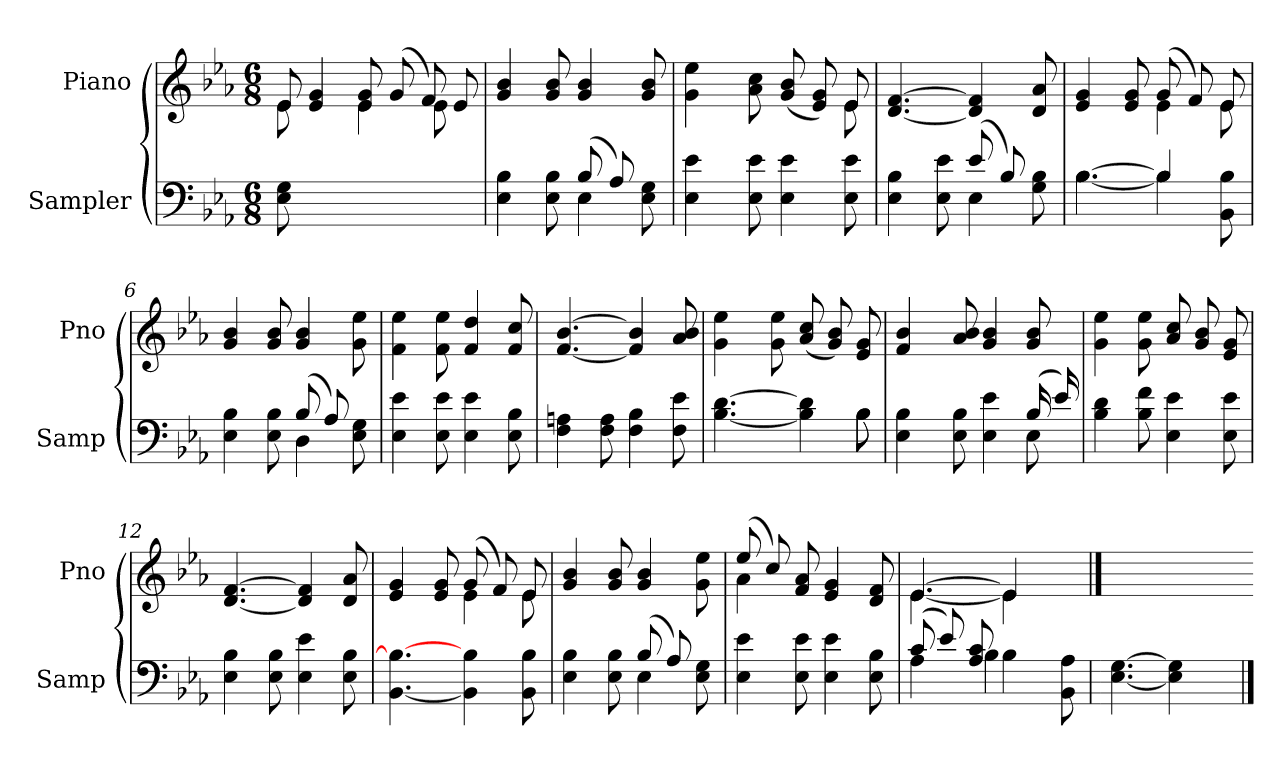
**kern	**kern
*part2	*part1
*staff2	*staff1
*I"Sampler	*I"Piano
*I'Samp	*I'Pno
*clefF4	*clefG2
*k[b-e-a-]	*k[b-e-a-]
*E-:	*E-:
*M6/8	*M6/8
=1	=1
*	*^
8E- 8G	8e-/	8e-
2.ryy	4e- 4g	4ryy
.	8e- 8g	4e-
.	(8g/	.
.	8f/)	8e-
.	8e-/	8ryy
*	*v	*v
=2	=2
*^	*
4E- 4B-	4.ryy	4g 4b-
8E- 8B-	.	8g 8b-
(8B-/	4E-	4g 4b-
8A-/)	.	.
8E- 8G	8ryy	8g 8b-
*v	*v	*
=3	=3
*	*^
4E- 4e-	4g 4ee-	8ryy
*	*v	*v
8E- 8e-	8a- 8cc
4E- 4e-	(8g/ 8b-/
.	8e-/ 8g/)
*	*^
8E- 8e-	8e-/	8e-
*	*v	*v
=4	=4
*^	*
4E- 4B-	4.ryy	[4.d [4.f
8E- 8e-	.	.
(8e-/	4E-	4d] 4f]
8B-/)	.	.
8G 8B-	8ryy	8d 8a-
=5	=5	=5
*	*	*^
[4.B-\	[4.B-	4e- 4g	4.ryy
.	.	8e- 8g	.
4B-/]	4B-]	(8g/	4e-
.	.	8f/)	.
8BB- 8B-	8ryy	8e-/	8e-
*	*	*v	*v
=6	=6	=6
4E- 4B-	4.ryy	4g 4b-
8E- 8B-	.	8g 8b-
(8B-/	4D	4g 4b-
8A-/)	.	.
8E- 8G	8ryy	8g 8ee-
*v	*v	*
=7	=7
4E- 4e-	4f 4ee-
8E- 8e-	8f 8ee-
4E- 4e-	4f 4dd
8E- 8B-	8f 8cc
=8	=8
4F 4An	[4.f [4.b-
8F 8A	.
4F 4B-	4f] 4b-]
8F 8e-	8a- 8b-
=9	=9
*^	*
[4.B- [4.d	8ryy	4g 4ee-
*v	*v	*
.	8g 8ee-
4B-] 4d]	(8a-/ 8cc/
.	8g/ 8b-/)
*^	*
8B-\	8B-	8e- 8g
=10	=10	=10
4E- 4B-	8ryy	4f 4b-
*v	*v	*
8E- 8B-	8a- 8b-
4E- 4e-	4g 4b-
*^	*
(16B-/	8E-	8g 8b-
16e-/)	.	.
*v	*v	*
=11	=11
4B- 4d	4g 4ee-
8B- 8f	8g 8ee-
4E- 4e-	8a-/ 8cc/
.	8g/ 8b-/
8E- 8e-	8e- 8g
=12	=12
4E- 4B-	[4.d [4.f
8E- 8B-	.
4E- 4e-	4d] 4f]
8E- 8B-	8d 8a-
=13	=13
*	*^
[4.BB- 4.B-_	4e- 4g	4.ryy
.	8e- 8g	.
4BB-] 4B-	(8g/	4e-
.	8f/)	.
8BB- 8B-	8e-/	8e-
*	*v	*v
=14	=14
*^	*
4E- 4B-	4.ryy	4g 4b-
8E- 8B-	.	8g 8b-
(8B-/	4E-	4g 4b-
8A-/)	.	.
8E- 8G	8ryy	8g 8ee-
*v	*v	*
=15	=15
*	*^
4E- 4e-	(8ee-/	4a-
.	8cc/)	.
8E- 8e-	8f 8a-	2ryy
4E- 4e-	4e- 4g	.
8E- 8B-	8d 8f	.
=16	=16	=16
*^	*	*
(8c/	4A-	[4.e-/	[4.e-
8e-/)	.	.	.
8A- 8c	4B-	.	.
4B-\	.	4e-/]	4e-]
.	4ryy	.	.
8BB- 8A-	.	8ryy	8ryy
*v	*v	*	*
*	*v	*v
=	==
[4.E- [4.G	2.ryy
4E-] 4G]	.
8ryy	.
==	=
*-	*-
